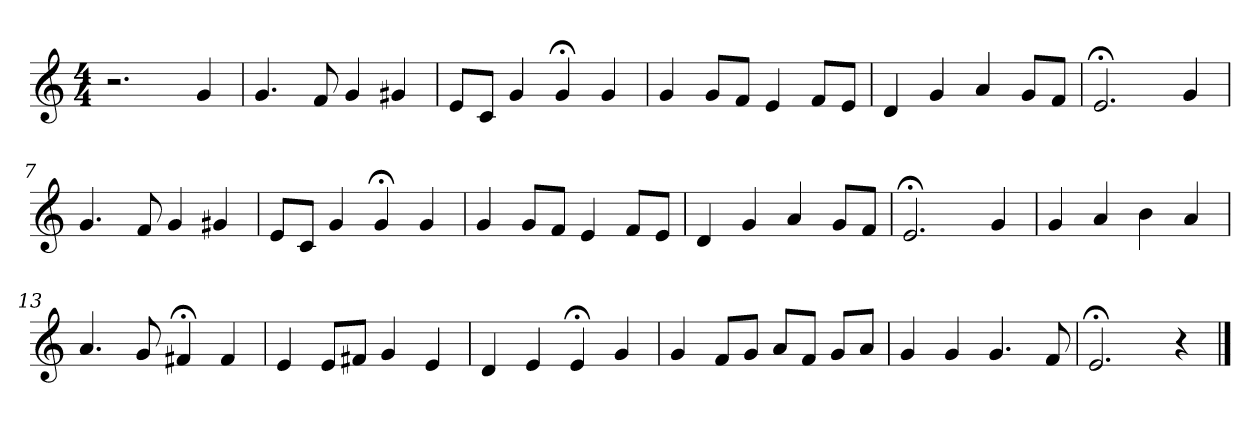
**kern
*part1
*staff1
*clefG2
*M4/4
=1
2.r
4g
=2
4.g
8f
4g
4g#X
=3
8e/L
8c/J
4g
4g;<
4g
=4
4g
8g/L
8f/J
4e
8f/L
8e/J
=5
4d
4g
4a
8g/L
8f/J
=6
2.e;<
4g
=7
4.g
8f
4g
4g#X
=8
8e/L
8c/J
4g
4g;<
4g
=9
4g
8g/L
8f/J
4e
8f/L
8e/J
=10
4d
4g
4a
8g/L
8f/J
=11
2.e;<
4g
=12
4g
4a
4b
4a
=13
4.a
8g
4f#X;<
4f#
=14
4e
8e/L
8f#X/J
4g
4e
=15
4d
4e
4e;<
4g
=16
4g
8f/L
8g/J
8a/L
8f/J
8g/L
8a/J
=17
4g
4g
4.g
8f
=18
2.e;<
4r
==
*-
